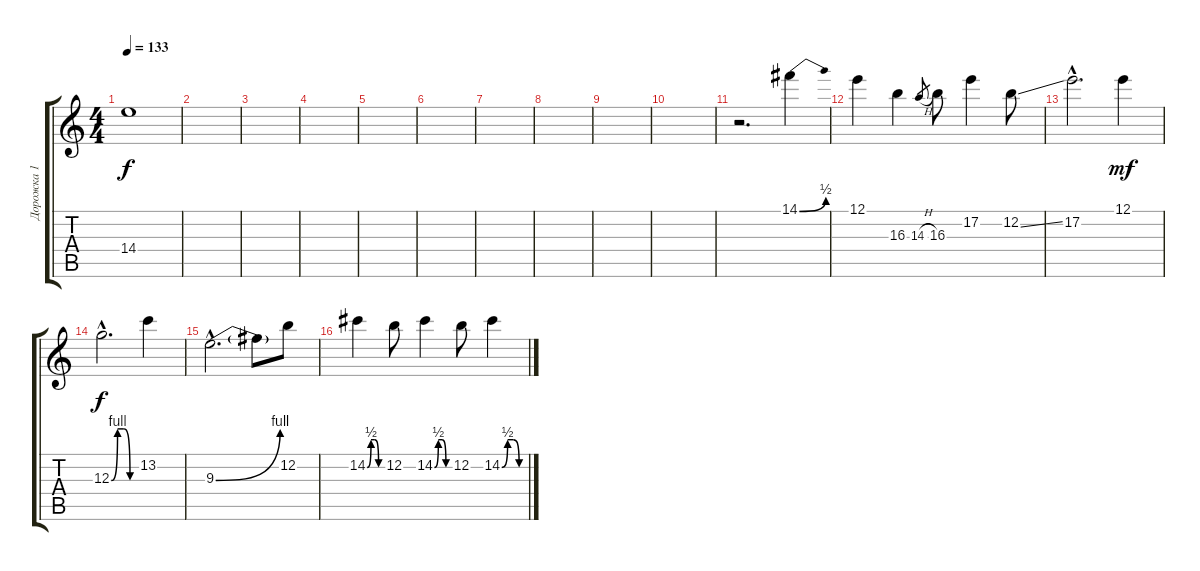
\track ("Дорожка 1" "Дорожка 1") {instrument distortionguitar}
\staff {score tabs}
\tuning (E4 B3 G3 D3 A2 E2) {hide}
\ts (4 4)
\tempo 133
\clef g2
\ks c
14.4{t}.1{dy f} |
|
|
|
|
|
|
|
|
|
r.2{d} 14.1{be (bend 0 0 60 2)}.4 |
12.1.4 16.3.4 14.3{h}.8{gr} 16.3.8 17.2.4 12.2{ss}.8 |
17.2{hac}.2{d} 12.1.4{dy mf} |
12.3{be (custom 0 0 15 4 30 4 45 0 60 0) hac}.2{d dy f} 13.2.4 |
9.3{be (bend 0 0 60 4) hac}.2{d} 9.3{t}.8 12.2.8 |
14.2{be (custom 0 0 15 2 30 2 45 0 60 0)}.4 12.2.8 14.2{be (custom 0 0 15 2 30 2 45 0 60 0)}.4 12.2.8 14.2{be (custom 0 0 15 2 30 2 45 0 60 0)}.4
